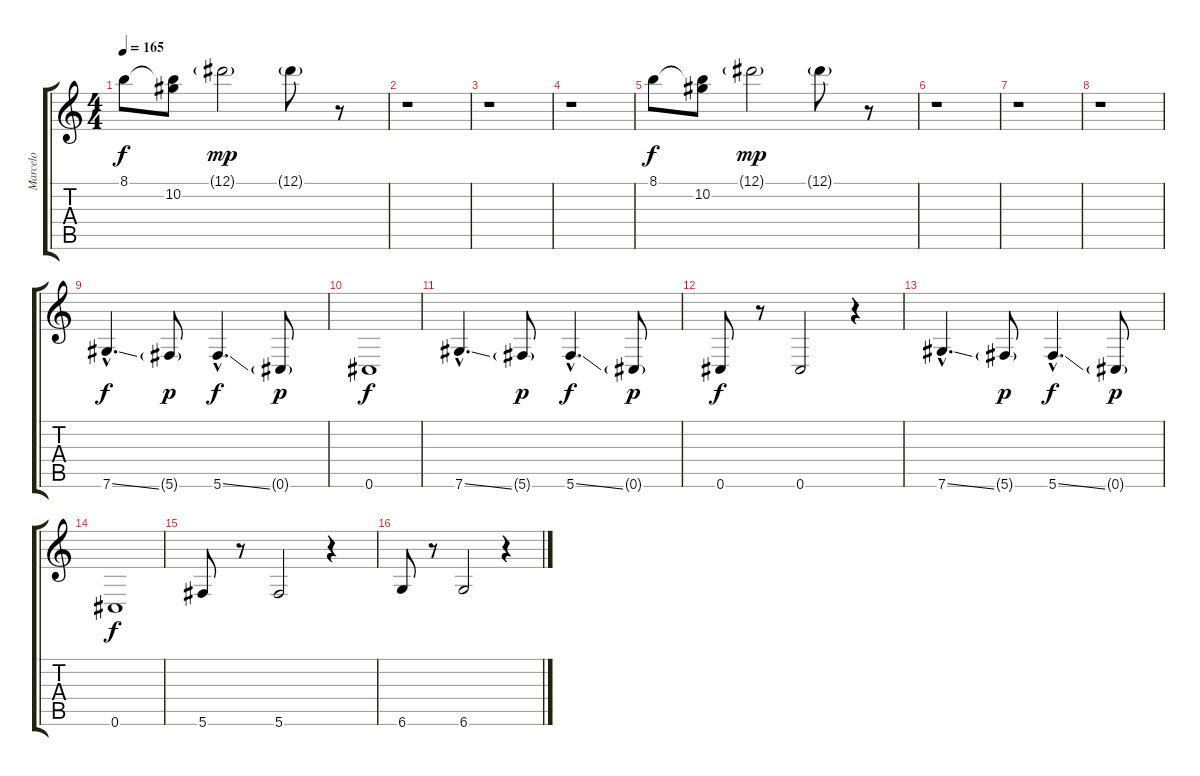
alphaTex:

\track ("Marcelo" "Marcelo") {instrument overdrivenguitar}
\staff {score tabs}
\tuning (Eb4 Bb3 Gb3 Db3 Ab2 Db2) {hide}
\ts (4 4)
\tempo 165
\clef g2
\ks c
8.1.8{dy f} (8.1{t} 10.2).8 12.1{g}.2{dy mp} 12.1{g}.8 r.8 |
r.1 |
r.1 |
r.1 |
8.1.8{dy f} (8.1{t} 10.2).8 12.1{g}.2{dy mp} 12.1{g}.8 r.8 |
r.1 |
r.1 |
r.1 |
7.6{ss hac}.4{d dy f volume 13} 5.6{g}.8{dy p} 5.6{ss hac}.4{d dy f} 0.6{g}.8{dy p} |
0.6.1{dy f} |
7.6{ss hac}.4{d} 5.6{g}.8{dy p} 5.6{ss hac}.4{d dy f} 0.6{g}.8{dy p} |
0.6.8{dy f} r.8 0.6.2 r.4 |
7.6{ss hac}.4{d} 5.6{g}.8{dy p} 5.6{ss hac}.4{d dy f} 0.6{g}.8{dy p} |
0.6.1{dy f} |
5.6.8 r.8 5.6.2 r.4 |
6.6.8 r.8 6.6.2 r.4
